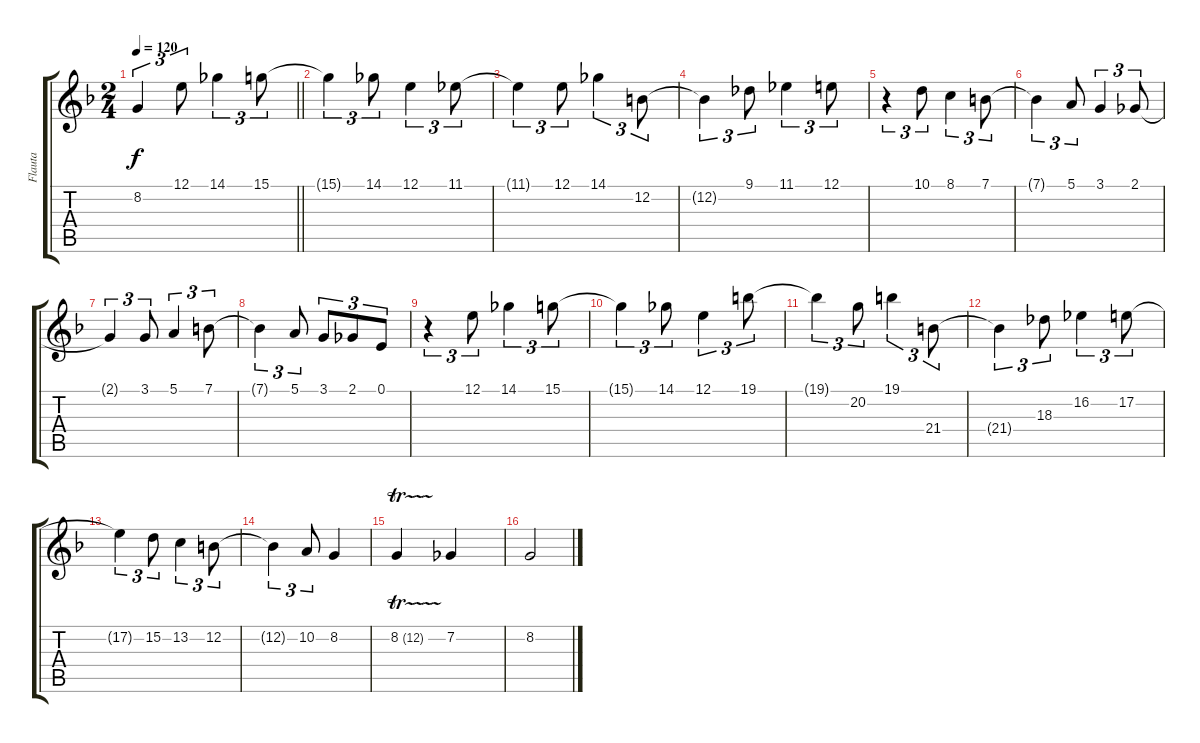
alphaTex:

\track ("Flauta" "Flauta") {instrument flute}
\staff {score tabs}
\tuning (E4 B3 G3 D3 A2 E2) {hide}
\ts (2 4)
\tempo 120
\clef g2
\barLineRight lightlight
\ks dminor
8.2{t}.4{tu (3 2) dy f} 12.1.8{tu (3 2)} 14.1.4{tu (3 2)} 15.1.8{tu (3 2)} |
15.1{t}.4{tu (3 2)} 14.1.8{tu (3 2)} 12.1.4{tu (3 2)} 11.1.8{tu (3 2)} |
11.1{t}.4{tu (3 2)} 12.1.8{tu (3 2)} 14.1.4{tu (3 2)} 12.2.8{tu (3 2)} |
12.2{t}.4{tu (3 2)} 9.1.8{tu (3 2)} 11.1.4{tu (3 2)} 12.1.8{tu (3 2)} |
r.4{tu (3 2)} 10.1.8{tu (3 2)} 8.1.4{tu (3 2)} 7.1.8{tu (3 2)} |
7.1{t}.4{tu (3 2)} 5.1.8{tu (3 2)} 3.1.4{tu (3 2)} 2.1.8{tu (3 2)} |
2.1{t}.4{tu (3 2)} 3.1.8{tu (3 2)} 5.1.4{tu (3 2)} 7.1.8{tu (3 2)} |
7.1{t}.4{tu (3 2)} 5.1.8{tu (3 2)} 3.1.8{tu (3 2)} 2.1.8{tu (3 2)} 0.1.8{tu (3 2)} |
r.4{tu (3 2)} 12.1.8{tu (3 2)} 14.1.4{tu (3 2)} 15.1.8{tu (3 2)} |
15.1{t}.4{tu (3 2)} 14.1.8{tu (3 2)} 12.1.4{tu (3 2)} 19.1.8{tu (3 2)} |
19.1{t}.4{tu (3 2)} 20.2.8{tu (3 2)} 19.1.4{tu (3 2)} 21.4.8{tu (3 2)} |
21.4{t}.4{tu (3 2)} 18.3.8{tu (3 2)} 16.2.4{tu (3 2)} 17.2.8{tu (3 2)} |
17.2{t}.4{tu (3 2)} 15.2.8{tu (3 2)} 13.2.4{tu (3 2)} 12.2.8{tu (3 2)} |
12.2{t}.4{tu (3 2)} 10.2.8{tu (3 2)} 8.2.4 |
8.2{tr (12 32)}.4 7.2.4 |
8.2.2
